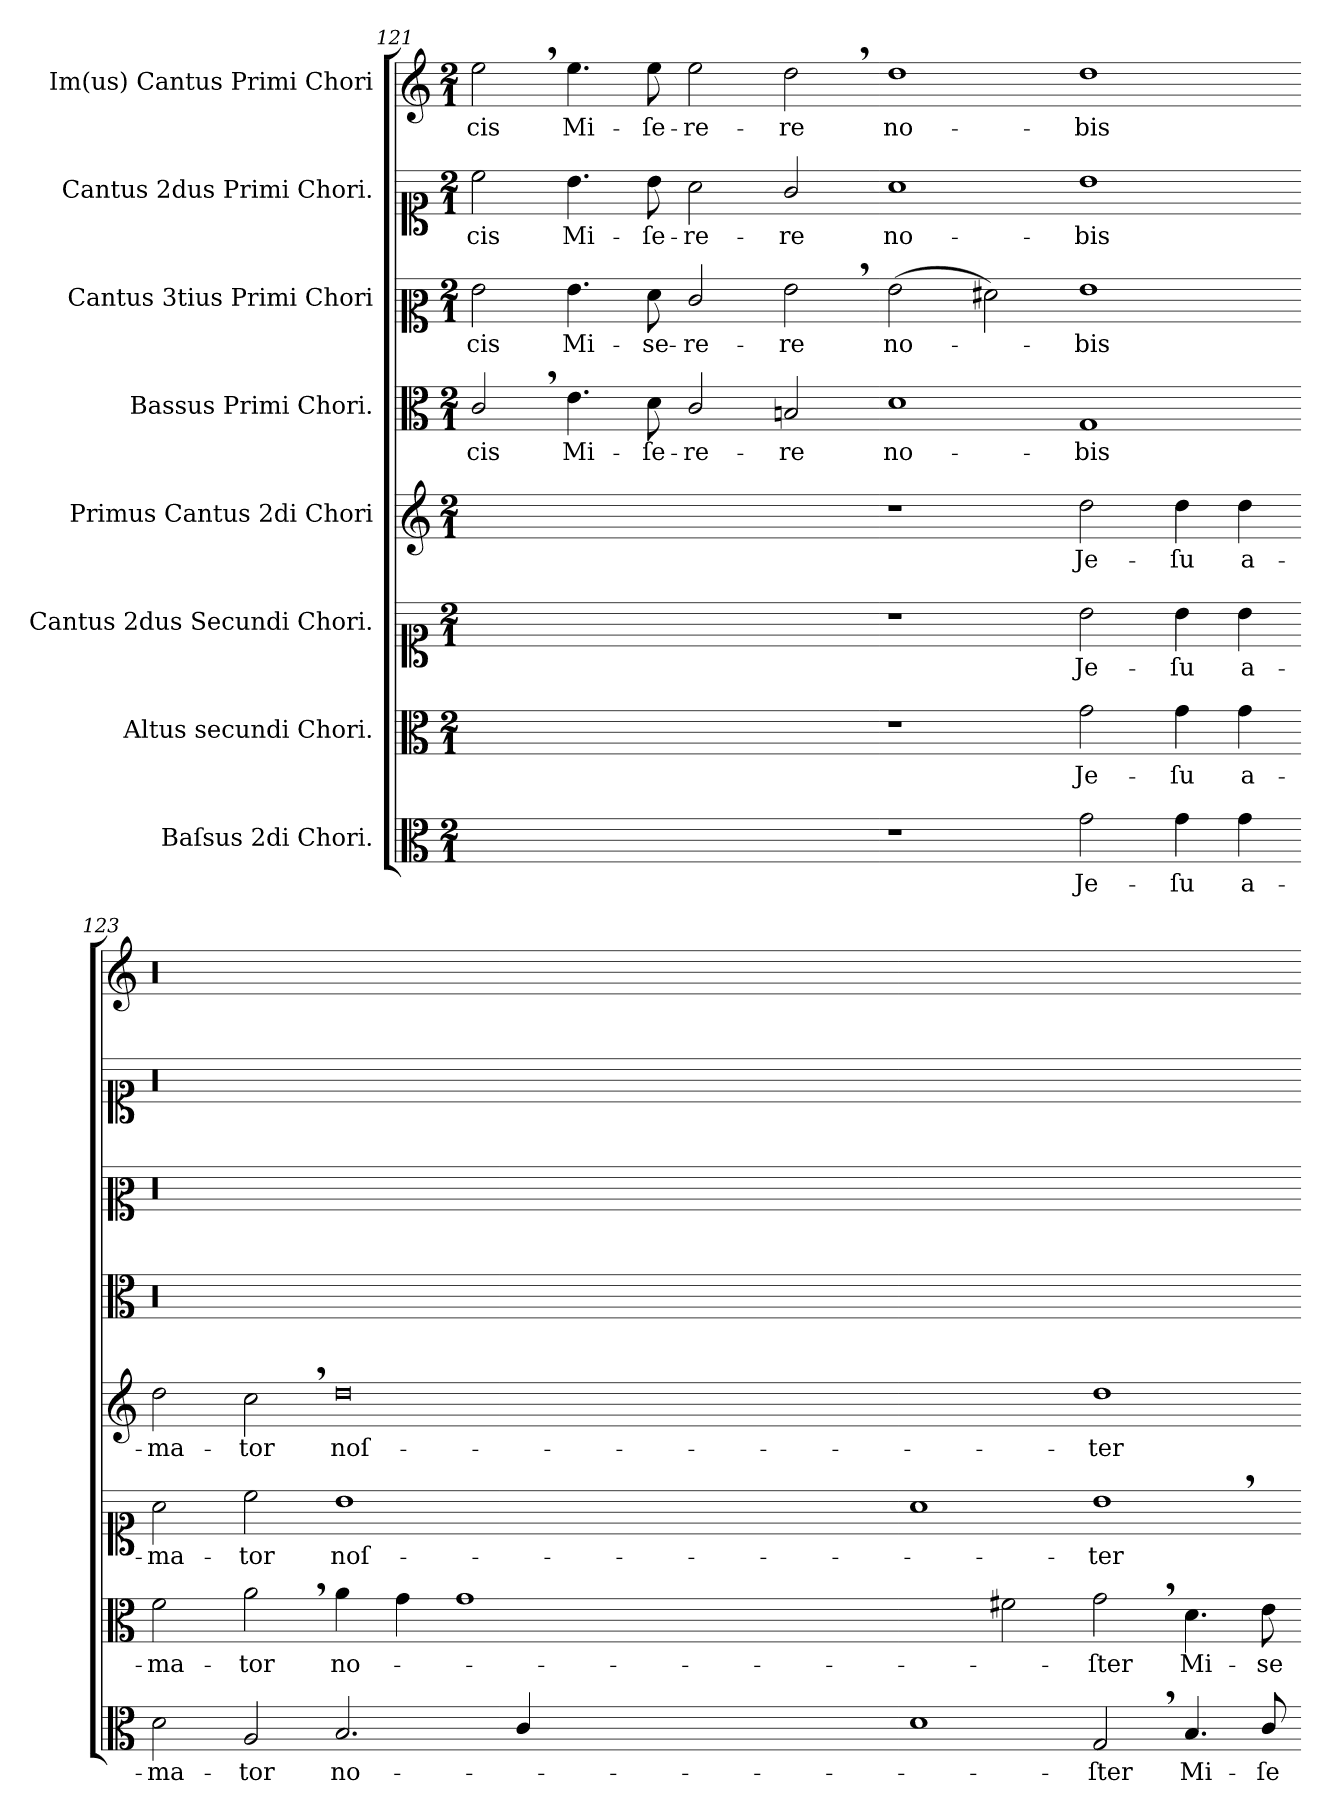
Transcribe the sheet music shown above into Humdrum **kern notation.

**kern	**text	**kern	**text	**kern	**text	**kern	**text	**kern	**text	**kern	**text	**kern	**text	**kern	**text
*part8	*part8	*part7	*part7	*part6	*part6	*part5	*part5	*part4	*part4	*part3	*part3	*part2	*part2	*part1	*part1
*staff8	*staff8	*staff7	*staff7	*staff6	*staff6	*staff5	*staff5	*staff4	*staff4	*staff3	*staff3	*staff2	*staff2	*staff1	*staff1
*I"Baſsus 2di Chori.	*	*I"Altus secundi Chori.	*	*I"Cantus 2dus Secundi Chori.	*	*I"Primus Cantus 2di Chori	*	*I"Bassus Primi Chori.	*	*I"Cantus 3tius Primi Chori	*	*I"Cantus 2dus Primi Chori.	*	*I"Im(us) Cantus Primi Chori	*
*clefC3	*	*clefC3	*	*clefC1	*	*clefG2	*	*clefC3	*	*clefC2	*	*clefC1	*	*clefG2	*
*k[]	*	*k[]	*	*k[]	*	*k[]	*	*k[]	*	*k[]	*	*k[]	*	*k[]	*
*M2/1	*	*M2/1	*	*M2/1	*	*M2/1	*	*M2/1	*	*M2/1	*	*M2/1	*	*M2/1	*
=121	=121	=121	=121	=121	=121	=121	=121	=121	=121	=121	=121	=121	=121	=121	=121
0ryy	.	0ryy	.	0ryy	.	0ryy	.	2c,</	-cis	2g\	-cis	2cc\	-cis	2ee,<\	-cis
.	.	.	.	.	.	.	.	4.e\	Mi-	4.g\	Mi-	4.b\	Mi-	4.ee\	Mi-
.	.	.	.	.	.	.	.	8d\	ſe-	8f\	-se-	8b\	ſe-	8ee\	ſe-
.	.	.	.	.	.	.	.	2c/	-re-	2e/	-re-	2a\	-re-	2ee\	-re-
.	.	.	.	.	.	.	.	2Bn/	-re	2g,<\	-re	2g/	-re	2dd,<\	-re
=122-	=122-	=122-	=122-	=122-	=122-	=122-	=122-	=122-	=122-	=122-	=122-	=122-	=122-	=122-	=122-
1r	.	1r	.	1r	.	1r	.	1d	no-	(2g\	no-	1a	no-	1dd	no-
.	.	.	.	.	.	.	.	.	.	2f#X\)	.	.	.	.	.
2g\	Je-	2g\	Je-	2b\	Je-	2dd\	Je-	1G	-bis	1g	-bis	1b	-bis	1dd	-bis
4g\	-ſu	4g\	-ſu	4b\	-ſu	4dd\	-ſu	.	.	.	.	.	.	.	.
4g\	a-	4g\	a-	4b\	a-	4dd\	a-	.	.	.	.	.	.	.	.
=123-	=123-	=123-	=123-	=123-	=123-	=123-	=123-	=123-	=123-	=123-	=123-	=123-	=123-	=123-	=123-
2d\	-ma-	2f\	-ma-	2a\	-ma-	2dd\	-ma-	00r	.	00r	.	00r	.	00r	.
2A/	-tor	2a,<\	-tor	2cc\	-tor	2cc,<\	-tor	.	.	.	.	.	.	.	.
2.B/	no-	4a\	no-	1b	noſ-	0dd	noſ-	.	.	.	.	.	.	.	.
.	.	4g\	.	.	.	.	.	.	.	.	.	.	.	.	.
.	.	1g\	.	.	.	.	.	.	.	.	.	.	.	.	.
4c/	.	.	.	.	.	.	.	.	.	.	.	.	.	.	.
0ryy	.	.	.	0ryy	.	.	.	.	.	.	.	.	.	.	.
.	.	1.ryy	.	.	.	.	.	.	.	.	.	.	.	.	.
.	.	.	.	.	.	1ryy	.	.	.	.	.	.	.	.	.
=124-	=124-	=124-	=124-	=124-	=124-	=124-	=124-	=124-	=124-	=124-	=124-	=124-	=124-	=124-	=124-
1d	.	2ryy	.	1a	.	1ryy	.	0ryy	.	0ryy	.	0ryy	.	0ryy	.
.	.	2f#X\	.	.	.	.	.	.	.	.	.	.	.	.	.
2G,</	ſter	2g,<\	ſter	1b,<	-ter	1dd	-ter	.	.	.	.	.	.	.	.
4.B/	Mi-	4.d\	Mi-	.	.	.	.	.	.	.	.	.	.	.	.
8c/	ſe-	8e\	-se-	.	.	.	.	.	.	.	.	.	.	.	.
=-	=-	=-	=-	=-	=-	=-	=-	=-	=-	=-	=-	=-	=-	=-	=-
*-	*-	*-	*-	*-	*-	*-	*-	*-	*-	*-	*-	*-	*-	*-	*-
